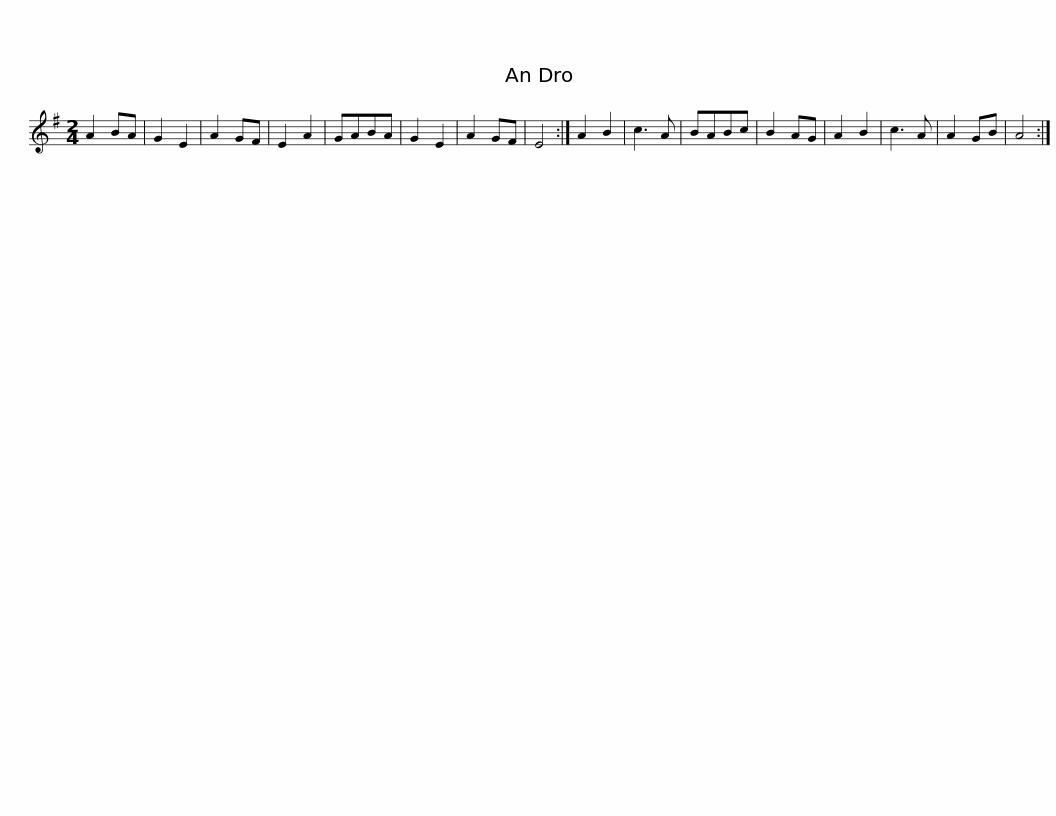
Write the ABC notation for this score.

X:1
L:1/8
M:2/4
I:linebreak $
K:G
V:1 treble
V:1
 A2 BA | G2 E2 | A2 GF | E2 A2 | GABA | %5
 G2 E2 | A2 GF | E4 :| A2 B2 | c3 A | %10
 BABc | B2 AG | A2 B2 | c3 A |$ A2 GB | %15
 A4 :| %16
